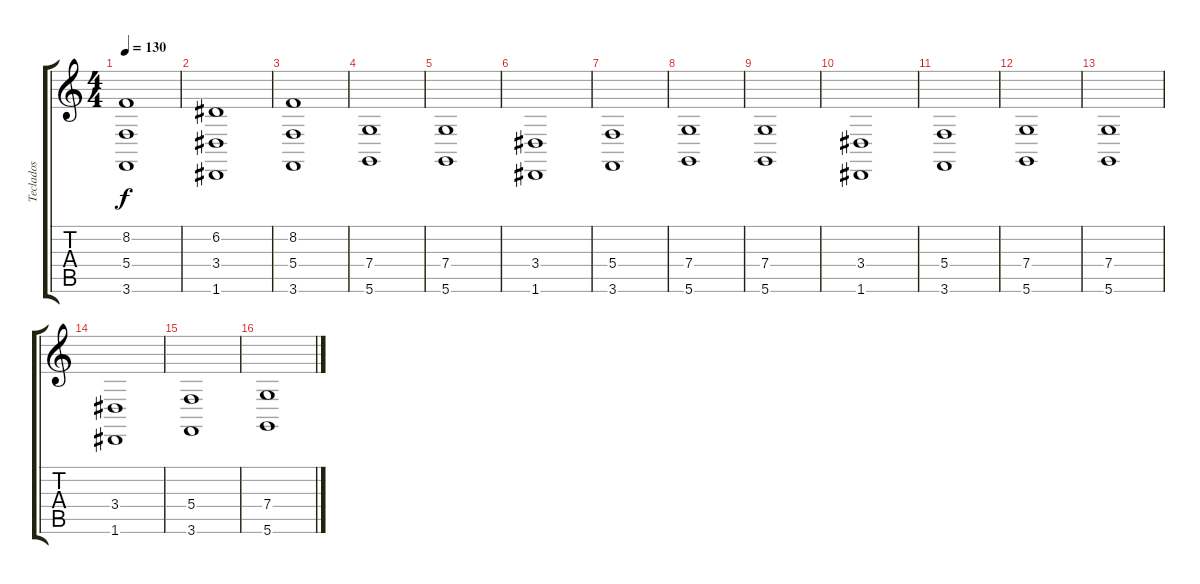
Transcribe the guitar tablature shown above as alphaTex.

\track ("Teclados" "Teclados") {instrument choiraahs}
\staff {score tabs}
\tuning (D4 A3 F3 C3 G2 D2) {hide}
\ts (4 4)
\tempo 130
\clef g2
\ks c
(8.2 5.4 3.6).1{dy f} |
(6.2 3.4 1.6).1 |
(8.2 5.4 3.6).1 |
(7.4 5.6).1 |
(7.4 5.6).1 |
(3.4 1.6).1 |
(5.4 3.6).1 |
(7.4 5.6).1 |
(7.4 5.6).1 |
(3.4 1.6).1 |
(5.4 3.6).1 |
(7.4 5.6).1 |
(7.4 5.6).1 |
(3.4 1.6).1 |
(5.4 3.6).1 |
(7.4 5.6).1
